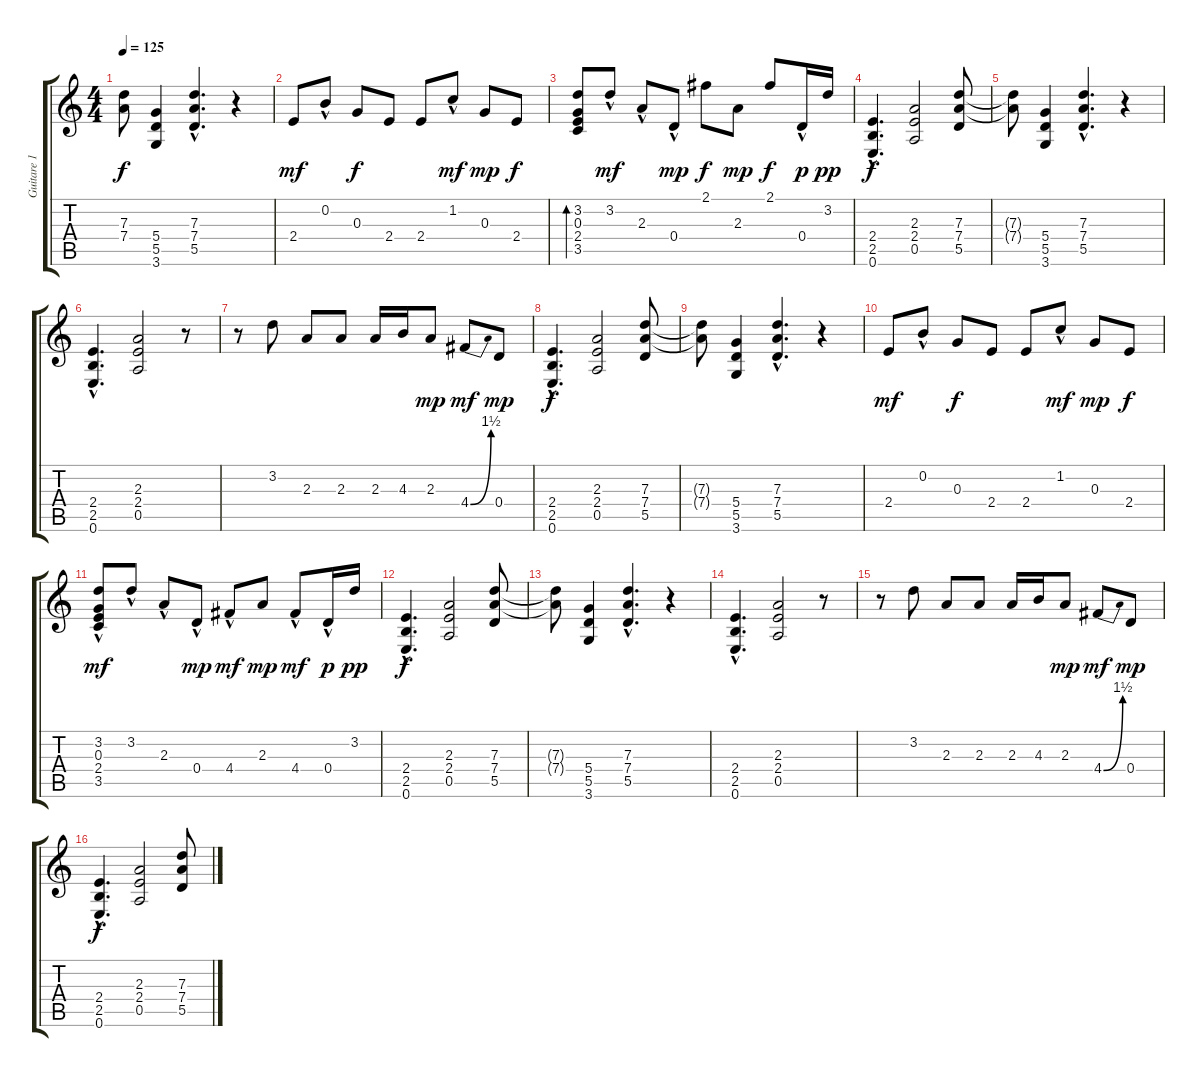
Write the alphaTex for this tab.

\track ("Guitare 1" "Guitare 1") {instrument electricguitarclean}
\staff {score tabs}
\tuning (E4 B3 G3 D3 A2 E2) {hide}
\ts (4 4)
\tempo 125
\clef g2
\ks c
(7.3{t} 7.4{t}).8{dy f} (5.4 5.5 3.6).4 (7.3{hac} 7.4{hac} 5.5{hac}).4{d} r.4 |
2.4.8{dy mf} 0.2{hac}.8 0.3.8{dy f} 2.4.8 2.4.8 1.2{hac}.8{dy mf} 0.3.8{dy mp} 2.4.8{dy f} |
(3.2 0.3 2.4 3.5).8{bd 120} 3.2{hac}.8{dy mf} 2.3{hac}.8 0.4{hac}.8{dy mp} 2.1.8{dy f} 2.3.8{dy mp} 2.1.8{dy f} 0.4{hac}.16{dy p} 3.2.16{dy pp} |
(2.4{hac} 2.5 0.6{hac}).4{d dy f} (2.3 2.4 0.5).2 (7.3 7.4 5.5).8 |
(7.3{t} 7.4{t}).8 (5.4 5.5 3.6).4 (7.3{hac} 7.4{hac} 5.5{hac}).4{d} r.4 |
(2.4{hac} 2.5{hac} 0.6{hac}).4{d} (2.3 2.4 0.5).2 r.8 |
r.8 3.2.8 2.3.8 2.3.8 2.3.16 4.3.16 2.3.8{dy mp} 4.4{be (bend 0 0 60 6)}.8{dy mf} 0.4.8{dy mp} |
(2.4{hac} 2.5 0.6{hac}).4{d dy f} (2.3 2.4 0.5).2 (7.3 7.4 5.5).8 |
(7.3{t} 7.4{t}).8 (5.4 5.5 3.6).4 (7.3{hac} 7.4{hac} 5.5{hac}).4{d} r.4 |
2.4.8{dy mf} 0.2{hac}.8 0.3.8{dy f} 2.4.8 2.4.8 1.2{hac}.8{dy mf} 0.3.8{dy mp} 2.4.8{dy f} |
(3.2{hac} 0.3 2.4 3.5).8{dy mf} 3.2{hac}.8 2.3{hac}.8 0.4{hac}.8{dy mp} 4.4{hac}.8{dy mf} 2.3.8{dy mp} 4.4{hac}.8{dy mf} 0.4{hac}.16{dy p} 3.2.16{dy pp} |
(2.4{hac} 2.5 0.6{hac}).4{d dy f} (2.3 2.4 0.5).2 (7.3 7.4 5.5).8 |
(7.3{t} 7.4{t}).8 (5.4 5.5 3.6).4 (7.3{hac} 7.4{hac} 5.5{hac}).4{d} r.4 |
(2.4{hac} 2.5{hac} 0.6{hac}).4{d} (2.3 2.4 0.5).2 r.8 |
r.8 3.2.8 2.3.8 2.3.8 2.3.16 4.3.16 2.3.8{dy mp} 4.4{be (bend 0 0 60 6)}.8{dy mf} 0.4.8{dy mp} |
(2.4{hac} 2.5 0.6{hac}).4{d dy f} (2.3 2.4 0.5).2 (7.3 7.4 5.5).8
